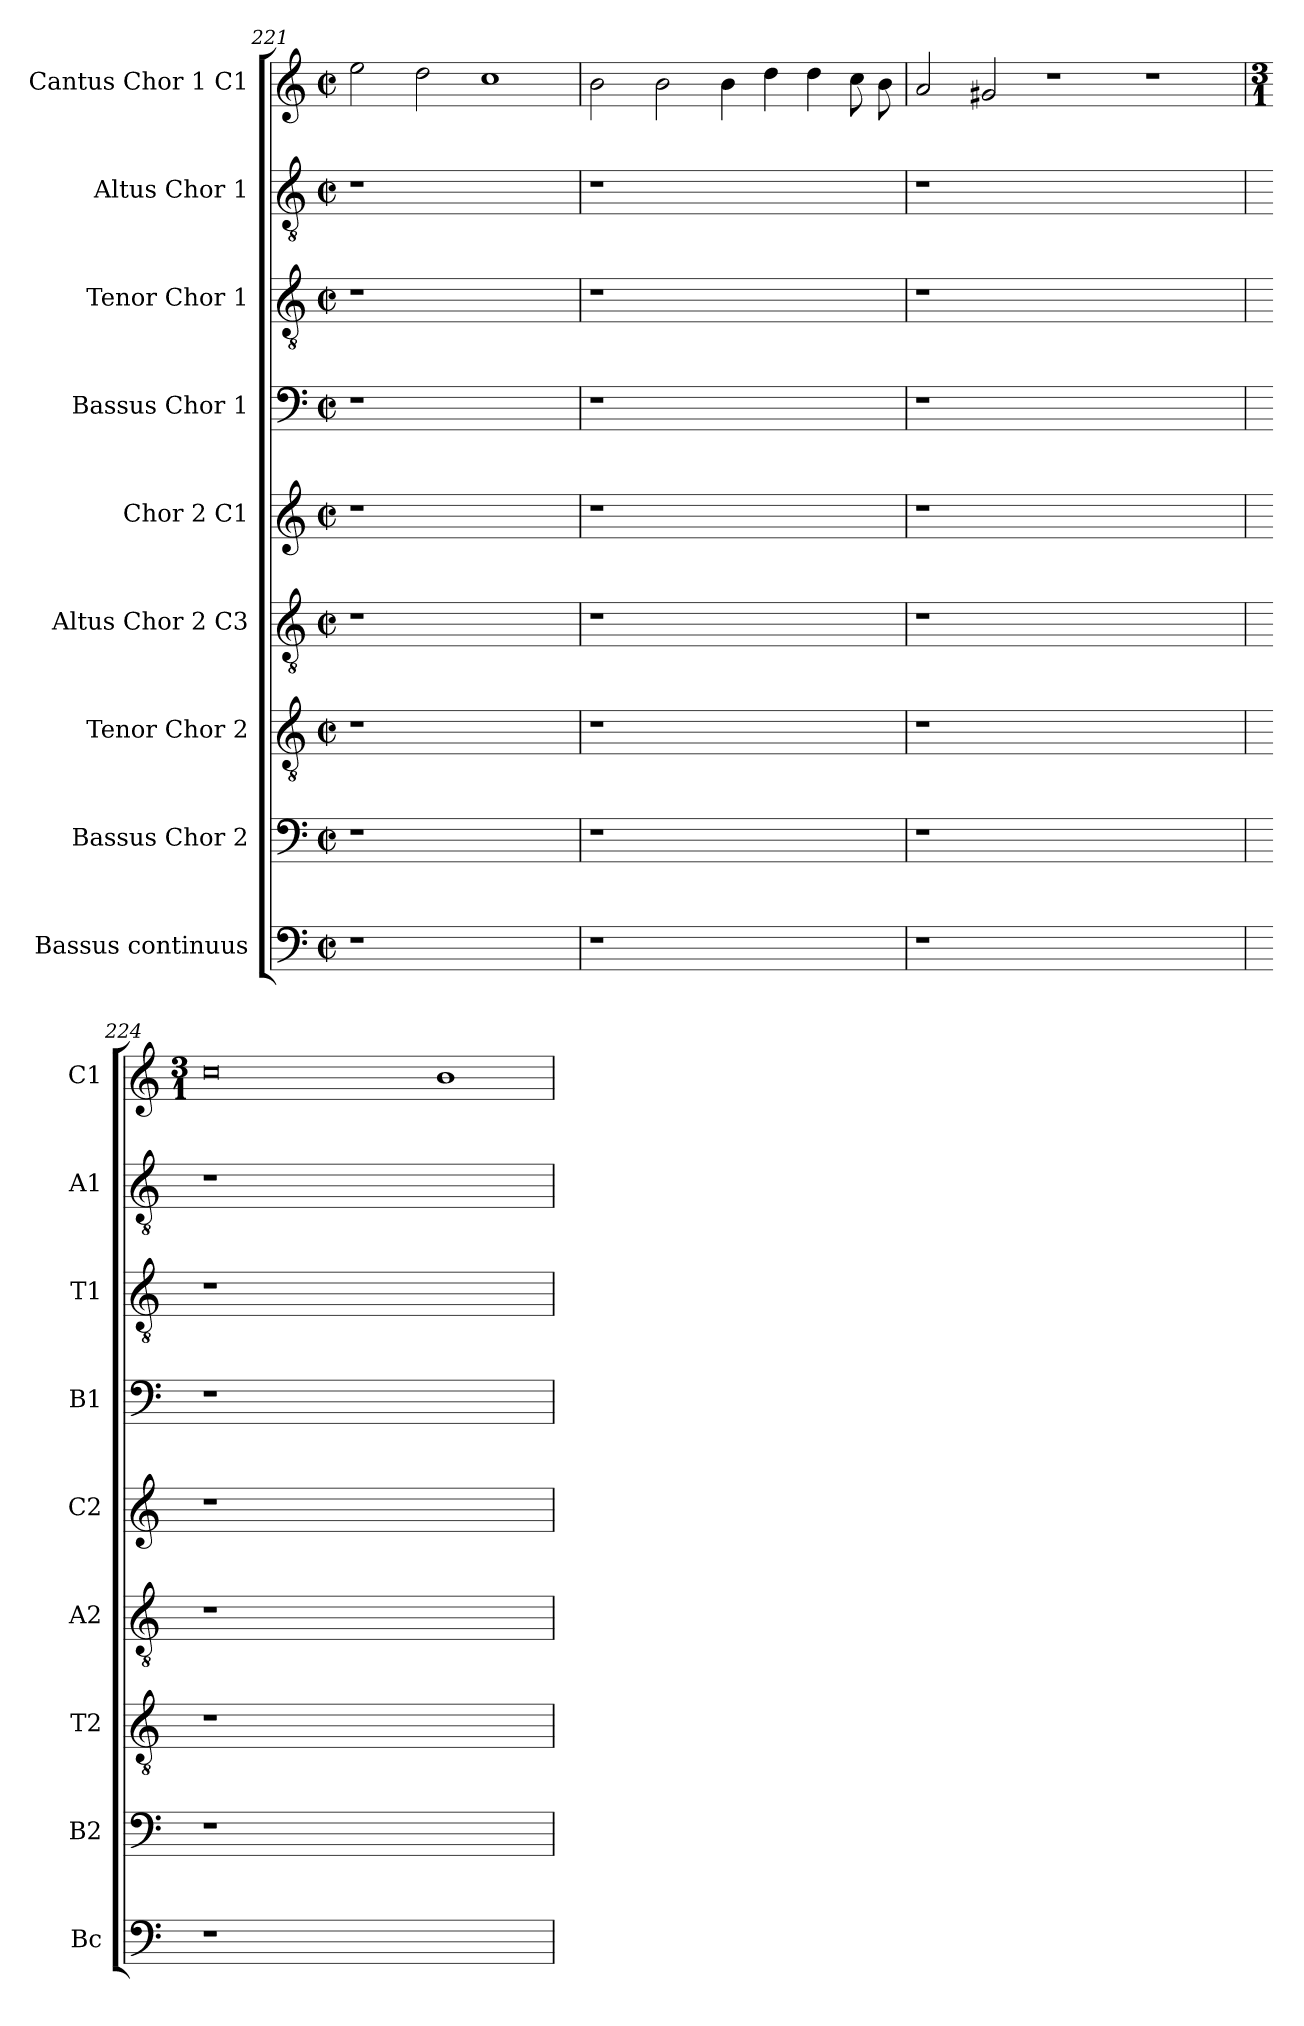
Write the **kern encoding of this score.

**kern	**kern	**kern	**kern	**kern	**kern	**kern	**kern	**kern
*part9	*part8	*part7	*part6	*part5	*part4	*part3	*part2	*part1
*staff9	*staff8	*staff7	*staff6	*staff5	*staff4	*staff3	*staff2	*staff1
*I"Bassus continuus	*I"Bassus Chor 2	*I"Tenor Chor 2	*I"Altus Chor 2 C3	*I"Chor 2 C1	*I"Bassus Chor 1	*I"Tenor Chor 1	*I"Altus Chor 1	*I"Cantus Chor 1 C1
*I'Bc	*I'B2	*I'T2	*I'A2	*I'C2	*I'B1	*I'T1	*I'A1	*I'C1
!!LO:LB:g=z
*clefF4	*clefF4	*clefGv2	*clefGv2	*clefG2	*clefF4	*clefGv2	*clefGv2	*clefG2
*ITrd7c12	*	*	*	*	*	*	*	*
*k[]	*k[]	*k[]	*k[]	*k[]	*k[]	*k[]	*k[]	*k[]
*C:	*C:	*C:	*C:	*C:	*C:	*C:	*C:	*C:
*M2/2	*M2/2	*M2/2	*M2/2	*M2/2	*M2/2	*M2/2	*M2/2	*M2/2
*met(c|)	*met(c|)	*met(c|)	*met(c|)	*met(c|)	*met(c|)	*met(c|)	*met(c|)	*met(c|)
=221	=221	=221	=221	=221	=221	=221	=221	=221
1r	1r	1r	1r	1r	1r	1r	1r	2ee\
.	.	.	.	.	.	.	.	2dd\
1ryy	1ryy	1ryy	1ryy	1ryy	1ryy	1ryy	1ryy	1cc
=222	=222	=222	=222	=222	=222	=222	=222	=222
1r	1r	1r	1r	1r	1r	1r	1r	2b\
.	.	.	.	.	.	.	.	2b\
1ryy	1ryy	1ryy	1ryy	1ryy	1ryy	1ryy	1ryy	4b\
.	.	.	.	.	.	.	.	4dd\
.	.	.	.	.	.	.	.	4dd\
.	.	.	.	.	.	.	.	8cc\
.	.	.	.	.	.	.	.	8b\
=223	=223	=223	=223	=223	=223	=223	=223	=223
1r	1r	1r	1r	1r	1r	1r	1r	2a/
.	.	.	.	.	.	.	.	2g#X/
0ryy	0ryy	0ryy	0ryy	0ryy	0ryy	0ryy	0ryy	1r
.	.	.	.	.	.	.	.	1r
=224	=224	=224	=224	=224	=224	=224	=224	=224
*	*	*	*	*	*	*	*	*M3/1
1r	1r	1r	1r	1r	1r	1r	1r	0cc
0ryy	0ryy	0ryy	0ryy	0ryy	0ryy	0ryy	0ryy	.
.	.	.	.	.	.	.	.	1b
=	=	=	=	=	=	=	=	=
*-	*-	*-	*-	*-	*-	*-	*-	*-
